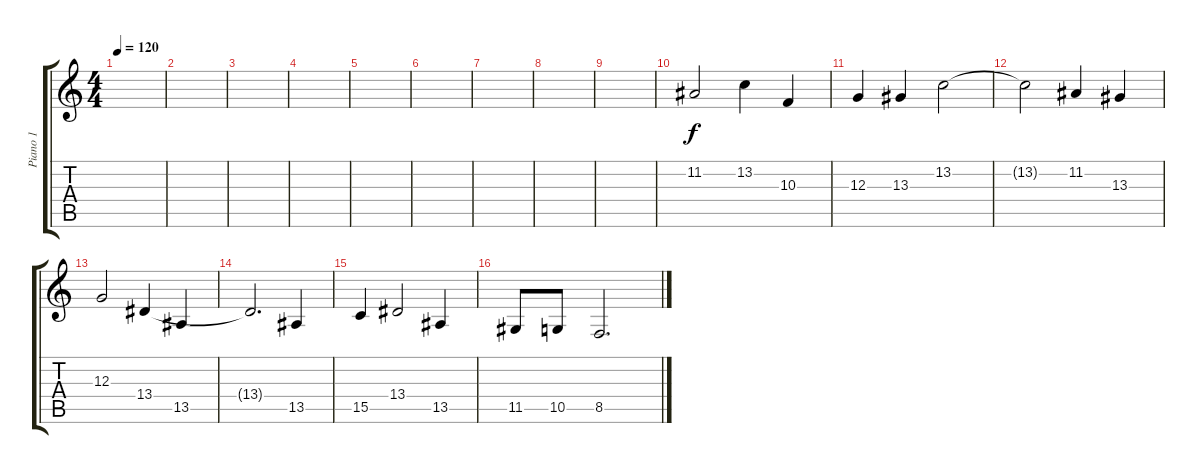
\track ("Piano 1" "Piano 1") {instrument acousticgrandpiano}
\staff {score tabs}
\tuning (E4 B3 G3 D3 A2 E2) {hide}
\ts (4 4)
\tempo 120
\clef g2
\ks c
|
|
|
|
|
|
|
|
|
11.2.2{volume 4} 13.2.4 10.3.4 |
12.3.4 13.3.4 13.2.2 |
13.2{t}.2 11.2.4 13.3.4 |
12.3.2 13.4.4 13.5.4 |
13.4{t}.2{d volume 4} 13.5.4{volume 0} |
15.5.4 13.4.2 13.5.4 |
11.5.8 10.5.8 8.5.2{d}
